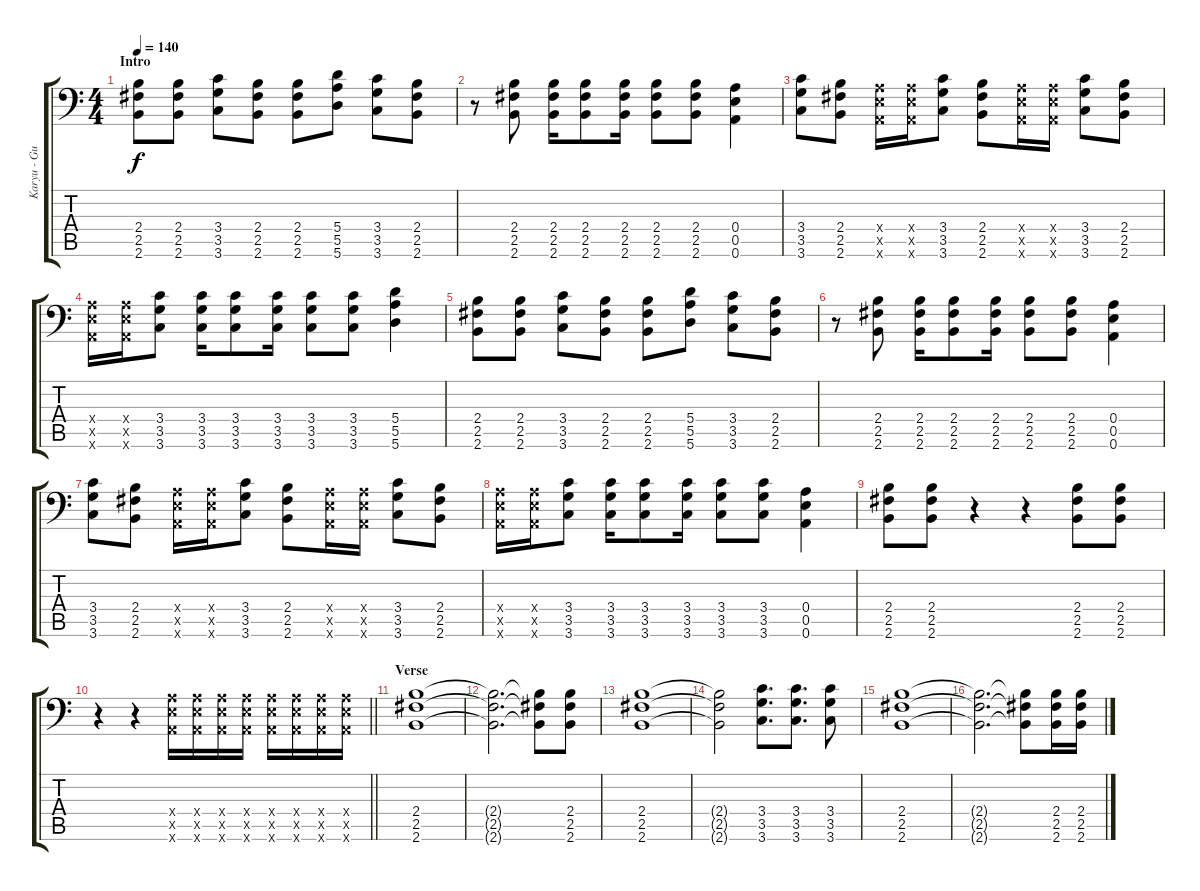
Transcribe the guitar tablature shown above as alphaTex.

\track ("Karyu - Guitar 1" "Karyu - Gu") {instrument distortionguitar}
\staff {score tabs}
\tuning (B3 Gb3 D3 A2 E2 A1) {hide}
\ts (4 4)
\section ("" "Intro")
\tempo 140
\clef f4
\ks c
(2.4 2.5 2.6).8{dy f instrument distortionguitar} (2.4 2.5 2.6).8 (3.4 3.5 3.6).8 (2.4 2.5 2.6).8 (2.4 2.5 2.6).8 (5.4 5.5 5.6).8 (3.4 3.5 3.6).8 (2.4 2.5 2.6).8 |
r.8 (2.4 2.5 2.6).8 (2.4 2.5 2.6).16 (2.4 2.5 2.6).8 (2.4 2.5 2.6).16 (2.4 2.5 2.6).8 (2.4 2.5 2.6).8 (0.4 0.5 0.6).4 |
(3.4 3.5 3.6).8 (2.4 2.5 2.6).8 (0.4{x} 0.5{x} 0.6{x}).16 (0.4{x} 0.5{x} 0.6{x}).16 (3.4 3.5 3.6).8 (2.4 2.5 2.6).8 (0.4{x} 0.5{x} 0.6{x}).16 (0.4{x} 0.5{x} 0.6{x}).16 (3.4 3.5 3.6).8 (2.4 2.5 2.6).8 |
(0.4{x} 0.5{x} 0.6{x}).16 (0.4{x} 0.5{x} 0.6{x}).16 (3.4 3.5 3.6).8 (3.4 3.5 3.6).16 (3.4 3.5 3.6).8 (3.4 3.5 3.6).16 (3.4 3.5 3.6).8 (3.4 3.5 3.6).8 (5.4 5.5 5.6).4 |
(2.4 2.5 2.6).8 (2.4 2.5 2.6).8 (3.4 3.5 3.6).8 (2.4 2.5 2.6).8 (2.4 2.5 2.6).8 (5.4 5.5 5.6).8 (3.4 3.5 3.6).8 (2.4 2.5 2.6).8 |
r.8 (2.4 2.5 2.6).8 (2.4 2.5 2.6).16 (2.4 2.5 2.6).8 (2.4 2.5 2.6).16 (2.4 2.5 2.6).8 (2.4 2.5 2.6).8 (0.4 0.5 0.6).4 |
(3.4 3.5 3.6).8 (2.4 2.5 2.6).8 (0.4{x} 0.5{x} 0.6{x}).16 (0.4{x} 0.5{x} 0.6{x}).16 (3.4 3.5 3.6).8 (2.4 2.5 2.6).8 (0.4{x} 0.5{x} 0.6{x}).16 (0.4{x} 0.5{x} 0.6{x}).16 (3.4 3.5 3.6).8 (2.4 2.5 2.6).8 |
(0.4{x} 0.5{x} 0.6{x}).16 (0.4{x} 0.5{x} 0.6{x}).16 (3.4 3.5 3.6).8 (3.4 3.5 3.6).16 (3.4 3.5 3.6).8 (3.4 3.5 3.6).16 (3.4 3.5 3.6).8 (3.4 3.5 3.6).8 (0.4 0.5 0.6).4 |
(2.4 2.5 2.6).8 (2.4 2.5 2.6).8 r.4 r.4 (2.4 2.5 2.6).8 (2.4 2.5 2.6).8 |
\barLineRight lightlight
r.4 r.4 (0.4{x} 0.5{x} 0.6{x}).16 (0.4{x} 0.5{x} 0.6{x}).16 (0.4{x} 0.5{x} 0.6{x}).16 (0.4{x} 0.5{x} 0.6{x}).16 (0.4{x} 0.5{x} 0.6{x}).16 (0.4{x} 0.5{x} 0.6{x}).16 (0.4{x} 0.5{x} 0.6{x}).16 (0.4{x} 0.5{x} 0.6{x}).16 |
\section ("" "Verse")
(2.4 2.5 2.6).1 |
(2.4{t} 2.5{t} 2.6{t}).2{d} (2.4{t} 2.5{t} 2.6{t}).8 (2.4 2.5 2.6).8 |
(2.4 2.5 2.6).1 |
(2.4{t} 2.5{t} 2.6{t}).2 (3.4 3.5 3.6).8{d} (3.4 3.5 3.6).8{d} (3.4 3.5 3.6).8 |
(2.4 2.5 2.6).1 |
(2.4{t} 2.5{t} 2.6{t}).2{d} (2.4{t} 2.5{t} 2.6{t}).8 (2.4 2.5 2.6).16 (2.4 2.5 2.6).16
